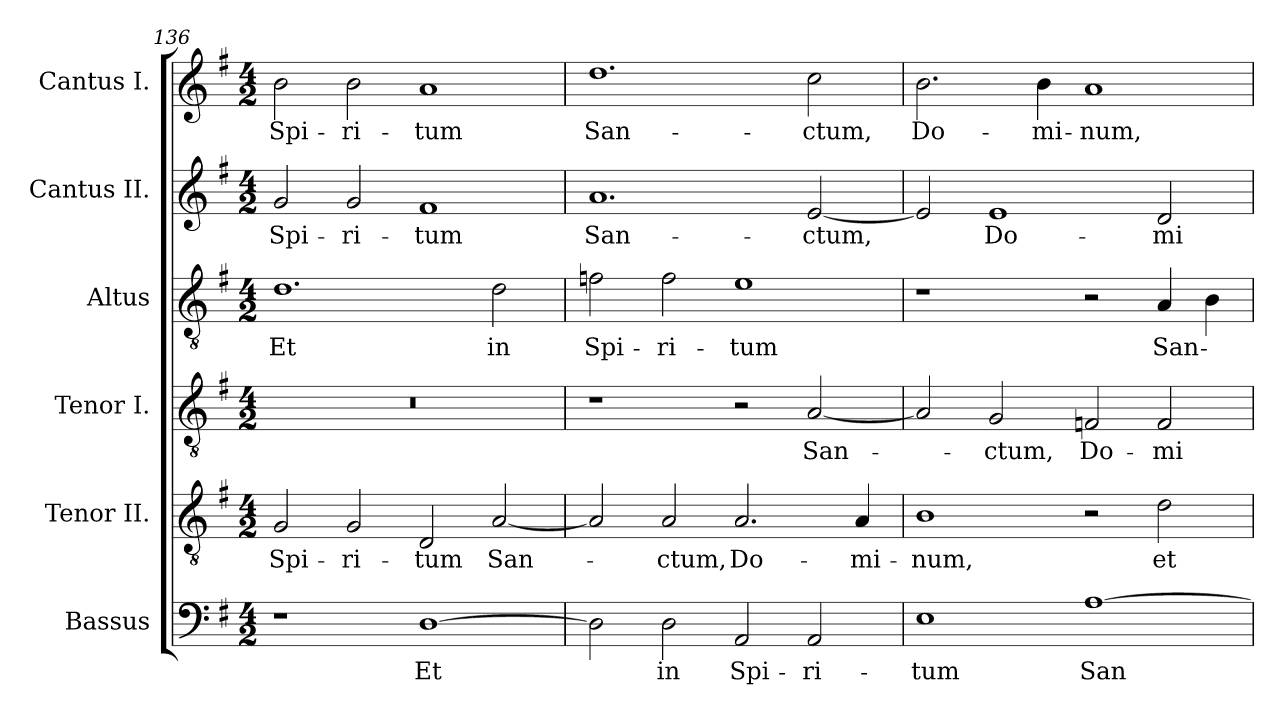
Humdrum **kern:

**kern	**text	**kern	**text	**kern	**text	**kern	**text	**kern	**text	**kern	**text
*part6	*part6	*part5	*part5	*part4	*part4	*part3	*part3	*part2	*part2	*part1	*part1
*staff6	*staff6	*staff5	*staff5	*staff4	*staff4	*staff3	*staff3	*staff2	*staff2	*staff1	*staff1
*I"Bassus	*	*I"Tenor II.	*	*I"Tenor I.	*	*I"Altus	*	*I"Cantus II.	*	*I"Cantus I.	*
*I'B.	*	*I'T. II.	*	*I'T. I.	*	*I'A.	*	*I'C. II	*	*I'C. I	*
*clefF4	*	*clefGv2	*	*clefGv2	*	*clefGv2	*	*clefG2	*	*clefG2	*
*	*	*ITrd7c12	*	*ITrd7c12	*	*ITrd7c12	*	*	*	*	*
*k[f#]	*	*k[f#]	*	*k[f#]	*	*k[f#]	*	*k[f#]	*	*k[f#]	*
*G:	*	*G:	*	*G:	*	*G:	*	*G:	*	*G:	*
*M4/2	*	*M4/2	*	*M4/2	*	*M4/2	*	*M4/2	*	*M4/2	*
=136	=136	=136	=136	=136	=136	=136	=136	=136	=136	=136	=136
!	!	!	!LO:LY:b:color=#000000	!LO:N:vis=1	!	!	!	!	!	!	!
!	!	!	!	!	!	!	!LO:LY:b:color=#000000	!	!	!	!
!	!	!	!	!	!	!	!	!	!LO:LY:b:color=#000000	!	!
!	!	!	!	!	!	!	!	!	!	!	!LO:LY:b:color=#000000
1r	.	2GGi/	Spi-	0r	.	1.Di	Et	2gi/	Spi-	2bi\	Spi-
!	!	!	!LO:LY:b:color=#000000	!	!	!	!	!	!	!	!
!	!	!	!	!	!	!	!	!	!LO:LY:b:color=#000000	!	!
!	!	!	!	!	!	!	!	!	!	!	!LO:LY:b:color=#000000
.	.	2GGi/	-ri-	.	.	.	.	2gi/	-ri-	2bi\	-ri-
!	!LO:LY:b:color=#000000	!	!	!	!	!	!	!	!	!	!
!	!	!	!LO:LY:b:color=#000000	!	!	!	!	!	!	!	!
!	!	!	!	!	!	!	!	!	!LO:LY:b:color=#000000	!	!
!	!	!	!	!	!	!	!	!	!	!	!LO:LY:b:color=#000000
[1Di	Et	2DDi/	-tum	.	.	.	.	1f#i	-tum	1ai	-tum
!	!	!	!LO:LY:b:color=#000000	!	!	!	!	!	!	!	!
!	!	!	!	!	!	!	!LO:LY:b:color=#000000	!	!	!	!
.	.	[2AAi/	San-	.	.	2Di\	in	.	.	.	.
=137	=137	=137	=137	=137	=137	=137	=137	=137	=137	=137	=137
!	!	!	!	!	!	!	!LO:LY:b:color=#000000	!	!	!	!
!	!	!	!	!	!	!	!	!	!LO:LY:b:color=#000000	!	!
!	!	!	!	!	!	!	!	!	!	!	!LO:LY:b:color=#000000
2Di\]	.	2AAi/]	.	1r	.	2Fni\	Spi-	1.ai	San-	1.ddi	San-
!	!LO:LY:b:color=#000000	!	!	!	!	!	!	!	!	!	!
!	!	!	!LO:LY:b:color=#000000	!	!	!	!	!	!	!	!
!	!	!	!	!	!	!	!LO:LY:b:color=#000000	!	!	!	!
2Di\	in	2AAi/	-ctum,	.	.	2Fi\	-ri-	.	.	.	.
!	!LO:LY:b:color=#000000	!	!	!	!	!	!	!	!	!	!
!	!	!	!LO:LY:b:color=#000000	!	!	!	!	!	!	!	!
!	!	!	!	!	!	!	!LO:LY:b:color=#000000	!	!	!	!
2AAi/	Spi-	2.AAi/	Do-	2r	.	1Ei	-tum	.	.	.	.
!	!LO:LY:b:color=#000000	!	!	!	!	!	!	!	!	!	!
!	!	!	!	!	!LO:LY:b:color=#000000	!	!	!	!	!	!
!	!	!	!	!	!	!	!	!	!LO:LY:b:color=#000000	!	!
!	!	!	!	!	!	!	!	!	!	!	!LO:LY:b:color=#000000
2AAi/	-ri-	.	.	[2AAi/	San-	.	.	[2ei/	-ctum,	2cci\	-ctum,
!	!	!	!LO:LY:b:color=#000000	!	!	!	!	!	!	!	!
.	.	4AAi/	-mi-	.	.	.	.	.	.	.	.
=138	=138	=138	=138	=138	=138	=138	=138	=138	=138	=138	=138
!	!LO:LY:b:color=#000000	!	!	!	!	!	!	!	!	!	!
!	!	!	!LO:LY:b:color=#000000	!	!	!	!	!	!	!	!
!	!	!	!	!	!	!	!	!	!	!	!LO:LY:b:color=#000000
1Ei	-tum	1BBi	-num,	2AAi/]	.	1r	.	2ei/]	.	2.bi\	Do-
!	!	!	!	!	!LO:LY:b:color=#000000	!	!	!	!	!	!
!	!	!	!	!	!	!	!	!	!LO:LY:b:color=#000000	!	!
.	.	.	.	2GGi/	-ctum,	.	.	1ei	Do-	.	.
!	!	!	!	!	!	!	!	!	!	!	!LO:LY:b:color=#000000
.	.	.	.	.	.	.	.	.	.	4bi\	-mi-
!	!LO:LY:b:color=#000000	!	!	!	!	!	!	!	!	!	!
!	!	!	!	!	!LO:LY:b:color=#000000	!	!	!	!	!	!
!	!	!	!	!	!	!	!	!	!	!	!LO:LY:b:color=#000000
[1Ai	San-	2r	.	2FFni/	Do-	2r	.	.	.	1ai	-num,
!	!	!	!LO:LY:b:color=#000000	!	!	!	!	!	!	!	!
!	!	!	!	!	!LO:LY:b:color=#000000	!	!	!	!	!	!
!	!	!	!	!	!	!	!LO:LY:b:color=#000000	!	!	!	!
!	!	!	!	!	!	!	!	!	!LO:LY:b:color=#000000	!	!
.	.	2Di\	et	2FFi/	-mi-	4AAi/	San-	2di/	-mi-	.	.
.	.	.	.	.	.	4BBi\	.	.	.	.	.
=	=	=	=	=	=	=	=	=	=	=	=
*-	*-	*-	*-	*-	*-	*-	*-	*-	*-	*-	*-
